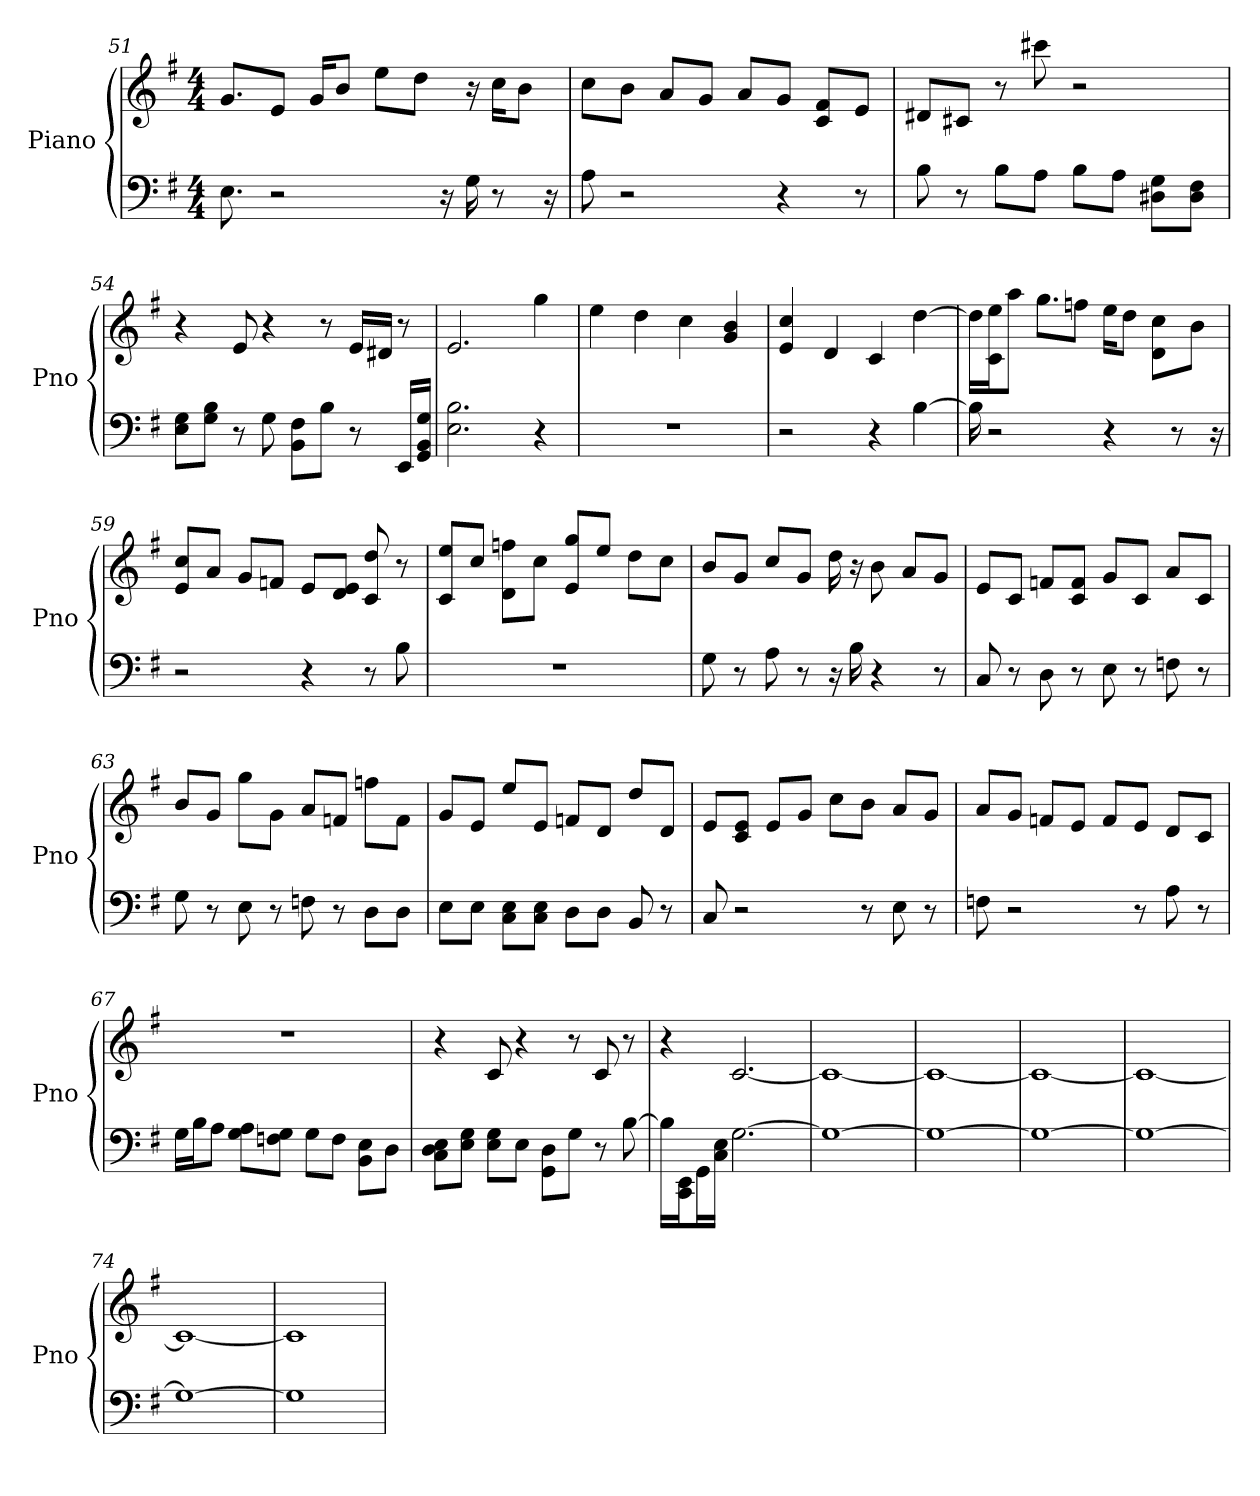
**kern	**kern
*part1	*part1
*staff2	*staff1
*I"Piano	*
*I'Pno	*
*clefF4	*clefG2
*k[f#]	*k[f#]
*G:	*G:
*M4/4	*M4/4
=51	=51
8.E	8.g/L
2r	8e/J
.	16g/KL
.	8b/J
.	8ee\L
.	8dd\J
16r	.
16G	16r
8r	16cc\KL
.	8b\J
16r	.
=52	=52
8A	8cc\L
2r	8b\J
.	8a/L
.	8g/J
.	8a/L
4r	8g/J
.	8c/ 8f#/L
8r	8e/J
=53	=53
8B	8d#/L
8r	8c#/J
8B\L	8r
8A\J	8ccc#
8B\L	2r
8A\J	.
8G\ 8D#\L	.
8F#\ 8D#\J	.
=54	=54
8E\ 8G\L	4r
8G\ 8B\J	.
8r	8e
8G	4r
8F#\ 8BB\L	.
8B\J	8r
8r	16e/LL
.	16d#/JJ
16EE/LL	8r
16GG/ 16BB/ 16G/JJ	.
=55	=55
2.E 2.B	2.e
4r	4gg
=56	=56
1r	4ee
.	4dd
.	4cc
.	4g 4b
=57	=57
2r	4cc 4e
.	4d
4r	4c
[4B	[4dd
=58	=58
16B]	16dd\LL]
2r	16ee\ 16c\J
.	8aa\J
.	8.gg\L
.	8ff\J
4r	16ee\KL
.	8dd\J
.	8cc\ 8d\L
8r	.
.	8b\J
16r	.
=59	=59
2r	8e/ 8cc/L
.	8a/J
.	8g/L
.	8f/J
4r	8e/L
.	8e/ 8d/J
8r	8c 8dd
8B	8r
=60	=60
1r	8c/ 8ee/L
.	8cc/J
.	8ff\ 8d\L
.	8cc\J
.	8e/ 8gg/L
.	8ee/J
.	8dd\L
.	8cc\J
=61	=61
8G	8b/L
8r	8g/J
8A	8cc/L
8r	8g/J
16r	16dd
16B	16r
4r	8b
.	8a/L
8r	8g/J
=62	=62
8C	8e/L
8r	8c/J
8D	8f/L
8r	8f/ 8c/J
8E	8g/L
8r	8c/J
8F	8a/L
8r	8c/J
=63	=63
8G	8b/L
8r	8g/J
8E	8gg\L
8r	8g\J
8F	8a/L
8r	8f/J
8D\L	8ff\L
8D\J	8f\J
=64	=64
8E\L	8g/L
8E\J	8e/J
8E\ 8C\L	8ee/L
8E\ 8C\J	8e/J
8D\L	8f/L
8D\J	8d/J
8BB	8dd/L
8r	8d/J
=65	=65
8C	8e/L
2r	8e/ 8c/J
.	8e/L
.	8g/J
.	8cc\L
8r	8b\J
8E	8a/L
8r	8g/J
=66	=66
8F	8a/L
2r	8g/J
.	8f/L
.	8e/J
.	8f/L
8r	8e/J
8A	8d/L
8r	8c/J
=67	=67
16G\LL	1r
16B\J	.
8A\J	.
8A\ 8G\L	.
8F\ 8G\J	.
8G\L	.
8F\J	.
8E\ 8BB\L	.
8D\J	.
=68	=68
8E\ 8C\ 8D\L	4r
8E\ 8G\J	.
8E\ 8G\L	8c
8E\J	4r
8D\ 8GG\L	.
8G\J	8r
8r	8c
[8B	8r
=69	=69
16B\LL]	4r
16CC\ 16EE\J	.
16GG\L	.
16E\ 16C\JJ	.
[2.G	[2.c
=70	=70
1G_	1c_
=71	=71
1G_	1c_
=72	=72
1G_	1c_
=73	=73
1G_	1c_
=74	=74
1G_	1c_
=75	=75
1G]	1c]
=	=
*-	*-
